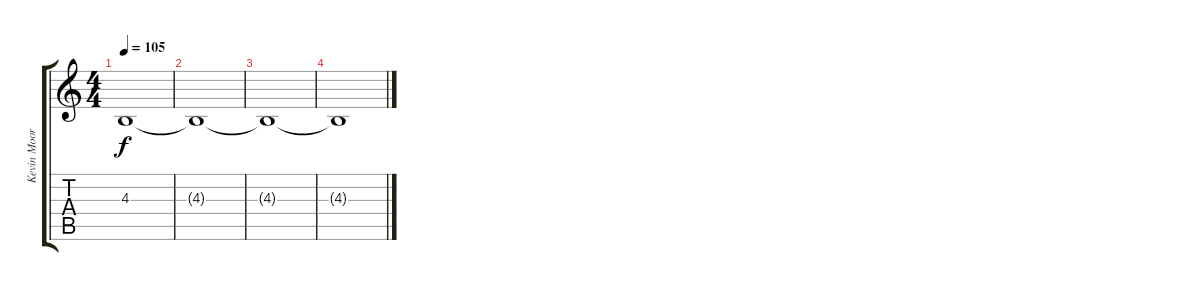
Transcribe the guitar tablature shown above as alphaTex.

\track ("Kevin Moore" "Kevin Moor") {instrument lead2sawtooth}
\staff {score tabs}
\tuning (E4 B3 G3 D3 A2 E2) {hide}
\ts (4 4)
\tempo 105
\clef g2
\ks c
4.3{t}.1{dy f volume 6} |
4.3{t}.1{volume 4} |
4.3{t}.1{volume 2} |
4.3{t}.1{volume 1}
